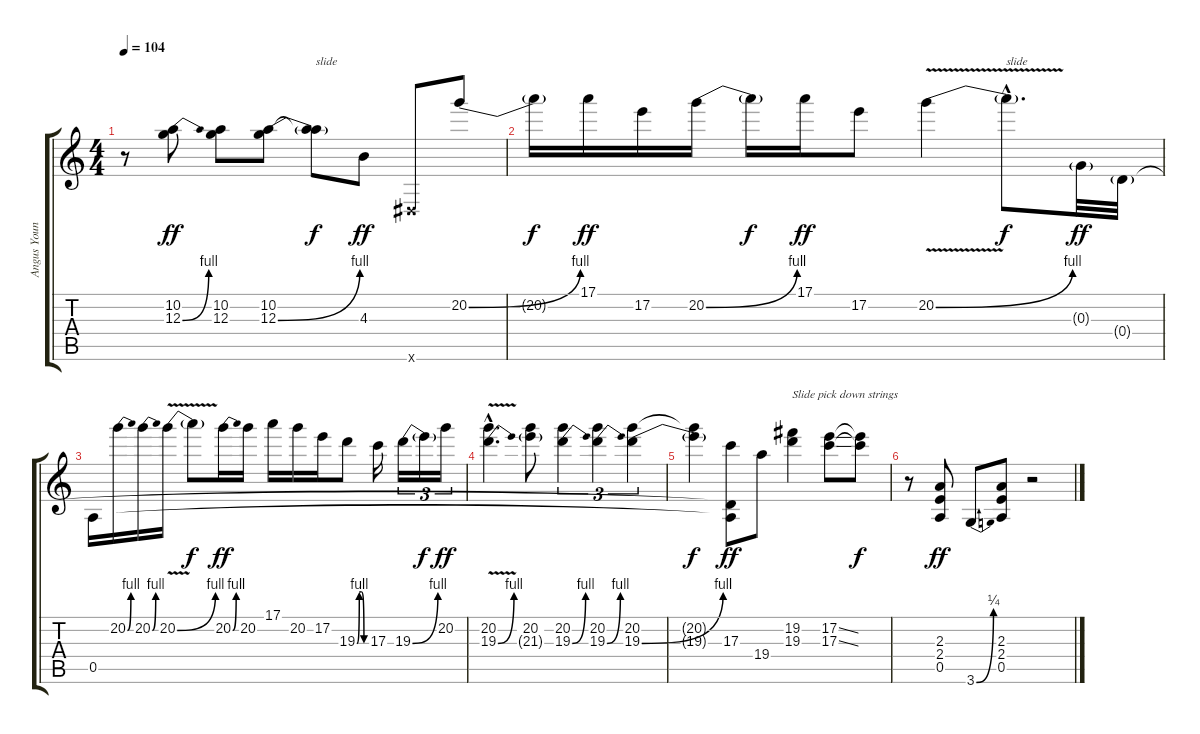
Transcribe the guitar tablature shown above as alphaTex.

\track ("Angus Young" "Angus Youn") {instrument overdrivenguitar}
\staff {score tabs}
\tuning (E4 B3 G3 D3 A2 E2) {hide}
\ts (4 4)
\tempo 104
\clef g2
\ks c
r.8{dy f} (10.2 12.3{be (bend 0 0 60 4)}).8{dy ff} (10.2 12.3).8 (10.2 12.3{be (bend 0 0 60 4)}).8 (10.2{t} 12.3{t}).8{txt "slide" dy f} 4.3.8{dy ff} -1.6{x}.8 20.2{be (bend 0 0 60 4)}.8 |
20.2{t}.16{dy f} 17.1.16{dy ff} 17.2.16 20.2{be (bend 0 0 60 4)}.16 20.2{t}.16{dy f} 17.1.16{dy ff} 17.2.8 20.2{be (bend 0 0 60 4) v}.4 20.2{hac t}.8{d txt "slide" dy f} 0.3{g}.32{dy ff} 0.4{g}.32 |
0.5.16 20.2{be (bend 0 0 60 4)}.16 20.2{be (bend 0 0 60 4)}.16 20.2{be (bend 0 0 60 4) v}.16 20.2{t}.8{dy f} 20.2{be (bend 0 0 60 4)}.16{dy ff} 20.2.16 17.1.16 20.2.16 17.2.16 19.3{be (custom 0 0 15 4 30 4 45 0 60 0)}.8 17.3.16 19.3{be (bend 0 0 60 4)}.16{tu (3 2)} 19.3{t}.16{tu (3 2) dy f} 20.2.16{tu (3 2) dy ff} |
(20.2{v hac} 19.3{be (bend 0 0 60 4) v hac}).4{d} (20.2 21.3{g}).8 (20.2 19.3{be (bend 0 0 60 4)}).4{tu (3 2)} (20.2 19.3{be (bend 0 0 60 4)}).4{tu (3 2)} (20.2 19.3{be (bend 0 0 60 4)}).4{tu (3 2)} |
(20.2{t} 19.3{t}).4{dy f} (17.3 0.4{t} 0.5{t}).8{dy ff} 19.4.8 (19.2 19.3).4{txt "Slide pick down strings"} (17.2{ss} 17.3{ss}).8 (17.2{t} 17.3{t}).8{dy f} |
r.8 (2.3 2.4 0.5).8{dy ff} 3.6{be (bend 0 0 60 1)}.8 (2.3 2.4 0.5).8 r.2
